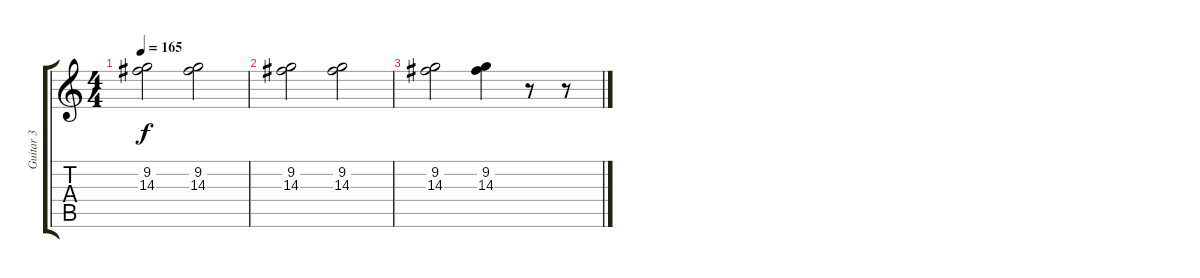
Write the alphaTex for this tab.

\track ("Guitar 3" "Guitar 3") {instrument overdrivenguitar}
\staff {score tabs}
\tuning (D4 A3 F3 C3 G2 C2) {hide}
\ts (4 4)
\tempo 165
\clef g2
\ks c
(9.2 14.3).2{dy f} (9.2 14.3).2 |
(9.2 14.3).2 (9.2 14.3).2 |
(9.2 14.3).2 (9.2 14.3).4 r.8 r.8
